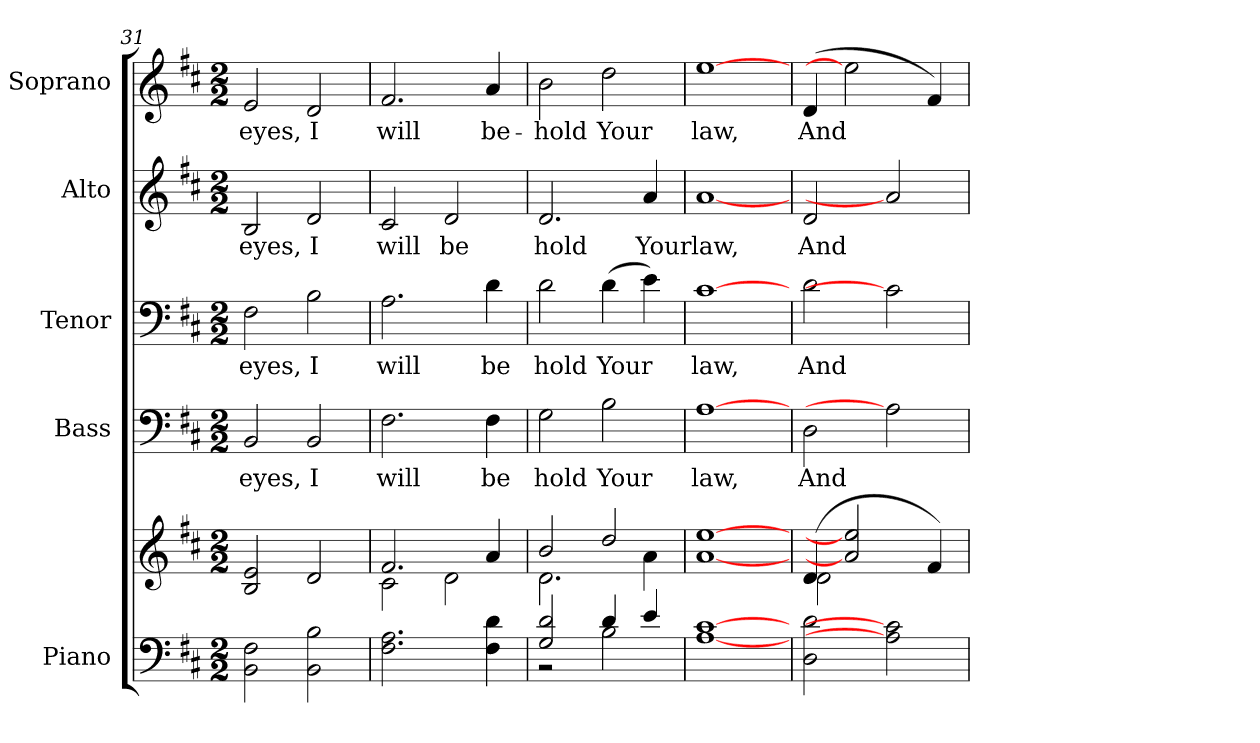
**kern	**kern	**kern	**text	**kern	**text	**kern	**text	**kern	**text
*part5	*part5	*part4	*part4	*part3	*part3	*part2	*part2	*part1	*part1
*staff6	*staff5	*staff4	*staff4	*staff3	*staff3	*staff2	*staff2	*staff1	*staff1
*I"Piano	*	*I"Bass	*	*I"Tenor	*	*I"Alto	*	*I"Soprano	*
*I'Pno.	*	*I'B.	*	*I'T.	*	*I'A.	*	*I'S.	*
*clefF4	*clefG2	*clefF4	*	*clefF4	*	*clefG2	*	*clefG2	*
*k[f#c#]	*k[f#c#]	*k[f#c#]	*	*k[f#c#]	*	*k[f#c#]	*	*k[f#c#]	*
*D:	*D:	*D:	*	*D:	*	*D:	*	*D:	*
*M2/2	*M2/2	*M2/2	*	*M2/2	*	*M2/2	*	*M2/2	*
=31	=31	=31	=31	=31	=31	=31	=31	=31	=31
!	!	!	!LO:LY:b:color=#000000	!	!	!	!	!	!
!	!	!	!	!	!LO:LY:b:color=#000000	!	!	!	!
!	!	!	!	!	!	!	!LO:LY:b:color=#000000	!	!
!	!	!	!	!	!	!	!	!	!LO:LY:b:color=#000000
2BBi\ 2F#i	2Bi/ 2ei	2BBi/	eyes,	2F#i\	eyes,	2Bi/	eyes,	2ei/	eyes,
!	!	!	!LO:LY:b:color=#000000	!	!	!	!	!	!
!	!	!	!	!	!LO:LY:b:color=#000000	!	!	!	!
!	!	!	!	!	!	!	!LO:LY:b:color=#000000	!	!
!	!	!	!	!	!	!	!	!	!LO:LY:b:color=#000000
2BBi\ 2Bi	2di/	2BBi/	I	2Bi\	I	2di/	I	2di/	I
!!LO:PB:g=z
=32	=32	=32	=32	=32	=32	=32	=32	=32	=32
*	*^	*	*	*	*	*	*	*	*
!	!	!	!	!LO:LY:b:color=#000000	!	!	!	!	!	!
!	!	!	!	!	!	!LO:LY:b:color=#000000	!	!	!	!
!	!	!	!	!	!	!	!	!LO:LY:b:color=#000000	!	!
!	!	!	!	!	!	!	!	!	!	!LO:LY:b:color=#000000
2.F#i\ 2.Ai	2.f#i/	2c#i\	2.F#i\	will	2.Ai\	will	2c#i/	will	2.f#i/	will
!	!	!	!	!	!	!	!	!LO:LY:b:color=#000000	!	!
.	.	2di\	.	.	.	.	2di/	be	.	.
!	!	!	!	!LO:LY:b:color=#000000	!	!	!	!	!	!
!	!	!	!	!	!	!LO:LY:b:color=#000000	!	!	!	!
!	!	!	!	!	!	!	!	!	!	!LO:LY:b:color=#000000
4F#i\ 4di	4ai/	.	4F#i\	be	4di\	be	.	.	4ai/	be-
=33	=33	=33	=33	=33	=33	=33	=33	=33	=33	=33
*^	*	*	*	*	*	*	*	*	*	*
!	!	!	!	!	!LO:LY:b:color=#000000	!	!	!	!	!	!
!	!	!	!	!	!	!	!LO:LY:b:color=#000000	!	!	!	!
!	!	!	!	!	!	!	!	!	!LO:LY:b:color=#000000	!	!
!	!	!	!	!	!	!	!	!	!	!	!LO:LY:b:color=#000000
2Gi/ 2di	2r	2bi/	2.di\	2Gi\	hold	2di\	hold	2.di/	hold	2bi\	-hold
!	!	!	!	!	!LO:LY:b:color=#000000	!	!	!	!	!	!
!	!	!	!	!	!	!	!LO:LY:b:color=#000000	!	!	!	!
!	!	!	!	!	!	!	!	!	!	!	!LO:LY:b:color=#000000
4di/	2Bi\	2ddi/	.	2Bi\	Your	(4di\	Your	.	.	2ddi\	Your
!	!	!	!	!	!	!	!	!	!LO:LY:b:color=#000000	!	!
4ei/	.	.	4ai\	.	.	4ei\)	.	4ai/	Your	.	.
*v	*v	*	*	*	*	*	*	*	*	*	*
*	*v	*v	*	*	*	*	*	*	*	*
=34	=34	=34	=34	=34	=34	=34	=34	=34	=34
*	*^	*	*	*	*	*	*	*	*
!	!	!	!	!LO:LY:b:color=#000000	!	!	!	!	!	!
*	*v	*v	*	*	*	*	*	*	*	*
*	*^	*	*	*	*	*	*	*	*
!	!	!	!	!	!	!LO:LY:b:color=#000000	!	!	!	!
*	*v	*v	*	*	*	*	*	*	*	*
*	*^	*	*	*	*	*	*	*	*
!	!	!	!	!	!	!	!	!LO:LY:b:color=#000000	!	!
*	*v	*v	*	*	*	*	*	*	*	*
*	*^	*	*	*	*	*	*	*	*
!	!	!	!	!	!	!	!	!	!	!LO:LY:b:color=#000000
*	*v	*v	*	*	*	*	*	*	*	*
[1Ai [1c#i	[1ai [1eei	[1Ai	law,	[1c#i	law,	[1ai	law,	[1eei	law,
=35	=35	=35	=35	=35	=35	=35	=35	=35	=35
*	*^	*	*	*	*	*	*	*	*
!	!	!	!	!LO:LY:b:color=#000000	!	!	!	!	!	!
!	!	!	!	!	!	!LO:LY:b:color=#000000	!	!	!	!
!	!	!	!	!	!	!	!	!LO:LY:b:color=#000000	!	!
!	!	!	!	!	!	!	!	!	!	!LO:LY:b:color=#000000
2Di\ 2di	(4di/	2di\	2Di\	And	2di\	And	2di/	And	(4di/	And
.	2ai] 2eei]	.	.	.	.	.	.	.	2eei]	.
2Ai] 2c#i]	.	2ryy	2Ai]	.	2c#i]	.	2ai]	.	.	.
.	4f#i/)	.	.	.	.	.	.	.	4f#i/)	.
*	*v	*v	*	*	*	*	*	*	*	*
=	=	=	=	=	=	=	=	=	=
*-	*-	*-	*-	*-	*-	*-	*-	*-	*-
